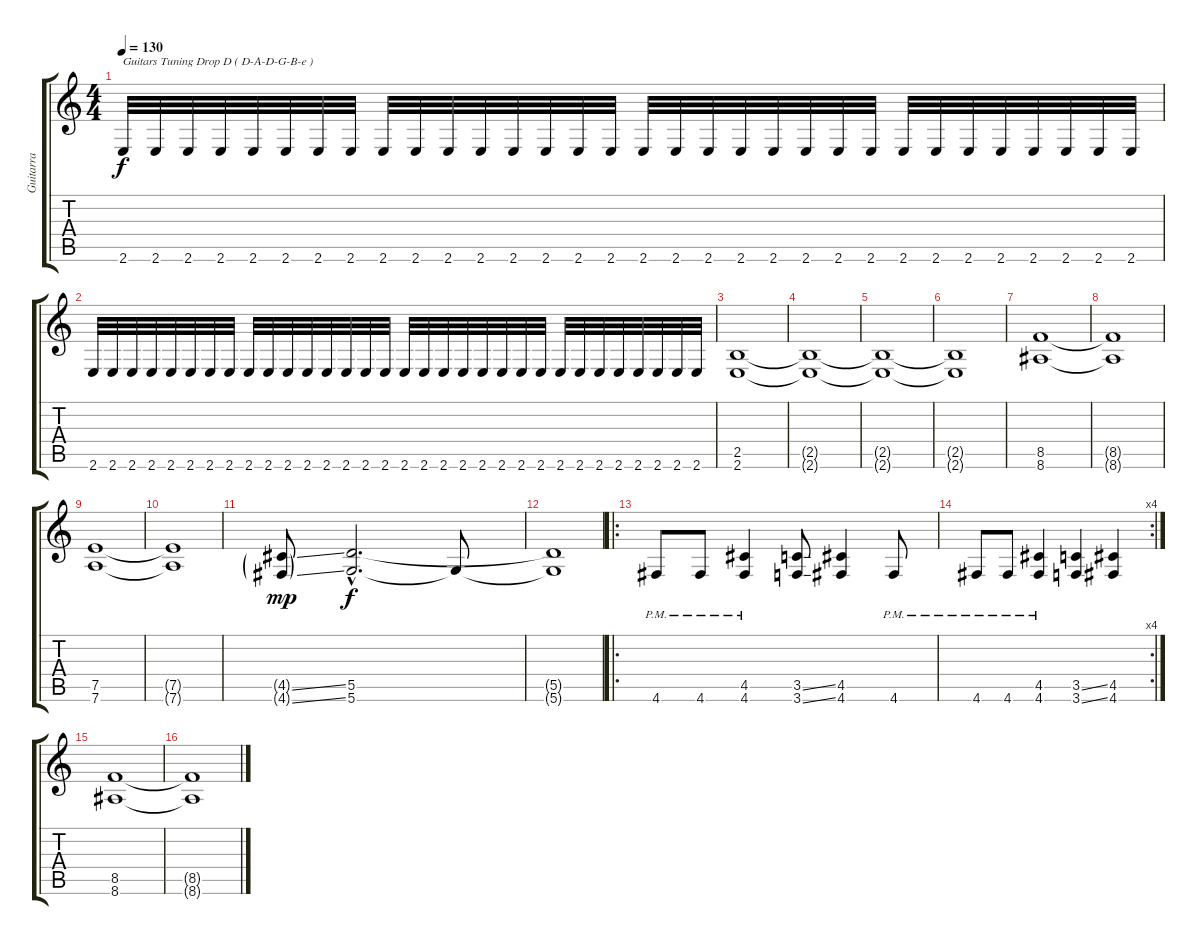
\track ("Guitarra  1" "Guitarra  ") {instrument overdrivenguitar}
\staff {score tabs}
\tuning (E4 B3 G3 D3 A2 D2) {hide}
\ts (4 4)
\tempo 130
\clef g2
\ks c
2.6.32{txt "Guitars Tuning Drop D ( D-A-D-G-B-e )" dy f volume 0 instrument overdrivenguitar} 2.6.32{volume 13} 2.6.32 2.6.32 2.6.32 2.6.32 2.6.32 2.6.32 2.6.32 2.6.32 2.6.32 2.6.32 2.6.32 2.6.32 2.6.32 2.6.32 2.6.32 2.6.32 2.6.32 2.6.32 2.6.32 2.6.32 2.6.32 2.6.32 2.6.32 2.6.32 2.6.32 2.6.32 2.6.32 2.6.32 2.6.32 2.6.32 |
2.6.32 2.6.32 2.6.32 2.6.32 2.6.32 2.6.32 2.6.32 2.6.32 2.6.32 2.6.32 2.6.32 2.6.32 2.6.32 2.6.32 2.6.32 2.6.32 2.6.32 2.6.32 2.6.32 2.6.32 2.6.32 2.6.32 2.6.32 2.6.32 2.6.32 2.6.32 2.6.32 2.6.32 2.6.32 2.6.32 2.6.32 2.6.32 |
(2.5 2.6).1 |
(2.5{t} 2.6{t}).1 |
(2.5{t} 2.6{t}).1 |
(2.5{t} 2.6{t}).1 |
(8.5 8.6).1 |
(8.5{t} 8.6{t}).1 |
(7.5 7.6).1 |
(7.5{t} 7.6{t}).1 |
(4.5{ss g} 4.6{ss g}).8{dy mp} (5.5{hac} 5.6{hac}).2{d dy f} 5.6{t}.8 |
(5.5{t} 5.6{t}).1 |
\ro
4.6{pm}.8 4.6{pm}.8 (4.5{pm} 4.6{pm}).4 (3.5{ss} 3.6{ss}).8 (4.5 4.6).4 4.6{pm}.8 |
\rc 4
4.6{pm}.8 4.6{pm}.8 (4.5{pm} 4.6{pm}).4 (3.5{ss} 3.6{ss}).4 (4.5 4.6).4 |
(8.5 8.6).1 |
(8.5{t} 8.6{t}).1
